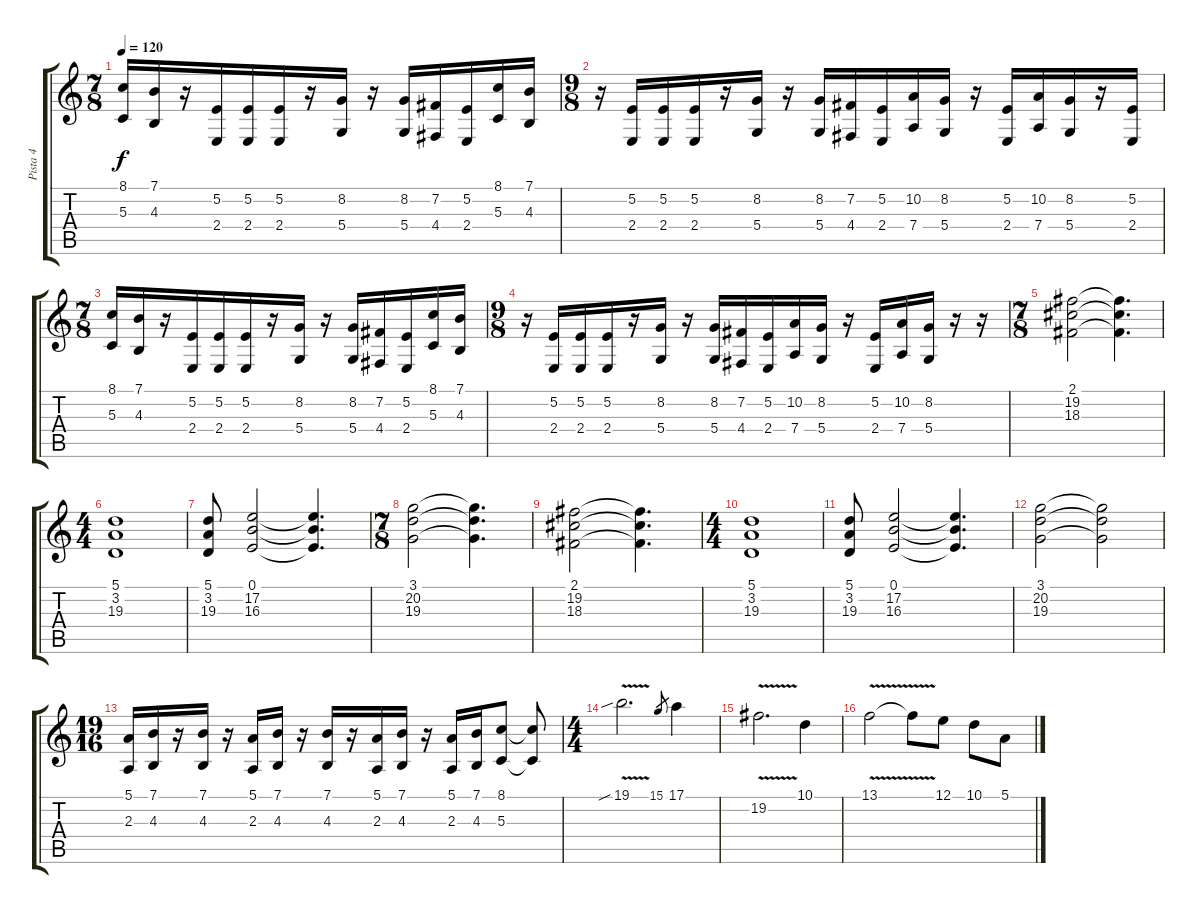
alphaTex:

\track ("Pista 4" "Pista 4") {instrument lead1square}
\staff {score tabs}
\tuning (E4 B3 G3 D3 A2 E2) {hide}
\ts (7 8)
\tempo 120
\clef g2
\ks c
(8.1 5.3).16{dy f volume 13 instrument lead1square} (7.1 4.3).16 r.16 (5.2 2.4).16 (5.2 2.4).16 (5.2 2.4).16 r.16 (8.2 5.4).16 r.16 (8.2 5.4).16 (7.2 4.4).16 (5.2 2.4).16 (8.1 5.3).16 (7.1 4.3).16 |
\ts (9 8)
r.16 (5.2 2.4).16 (5.2 2.4).16 (5.2 2.4).16 r.16 (8.2 5.4).16 r.16 (8.2 5.4).16 (7.2 4.4).16 (5.2 2.4).16 (10.2 7.4).16 (8.2 5.4).16 r.16 (5.2 2.4).16 (10.2 7.4).16 (8.2 5.4).16 r.16 (5.2 2.4).16 |
\ts (7 8)
(8.1 5.3).16 (7.1 4.3).16 r.16 (5.2 2.4).16 (5.2 2.4).16 (5.2 2.4).16 r.16 (8.2 5.4).16 r.16 (8.2 5.4).16 (7.2 4.4).16 (5.2 2.4).16 (8.1 5.3).16 (7.1 4.3).16 |
\ts (9 8)
r.16 (5.2 2.4).16 (5.2 2.4).16 (5.2 2.4).16 r.16 (8.2 5.4).16 r.16 (8.2 5.4).16 (7.2 4.4).16 (5.2 2.4).16 (10.2 7.4).16 (8.2 5.4).16 r.16 (5.2 2.4).16 (10.2 7.4).16 (8.2 5.4).16 r.16 r.16 |
\ts (7 8)
(2.1 19.2 18.3).2{volume 13 instrument stringensemble1} (2.1{t} 19.2{t} 18.3{t}).4{d} |
\ts (4 4)
(5.1 3.2 19.3).1 |
(5.1 3.2 19.3).8 (0.1 17.2 16.3).2 (0.1{t} 17.2{t} 16.3{t}).4{d} |
\ts (7 8)
(3.1 20.2 19.3).2 (3.1{t} 20.2{t} 19.3{t}).4{d} |
(2.1 19.2 18.3).2 (2.1{t} 19.2{t} 18.3{t}).4{d} |
\ts (4 4)
(5.1 3.2 19.3).1 |
(5.1 3.2 19.3).8 (0.1 17.2 16.3).2 (0.1{t} 17.2{t} 16.3{t}).4{d} |
(3.1 20.2 19.3).2 (3.1{t} 20.2{t} 19.3{t}).2 |
\ts (19 16)
(5.1 2.3).16 (7.1 4.3).16 r.16 (7.1 4.3).16 r.16 (5.1 2.3).16 (7.1 4.3).16 r.16 (7.1 4.3).16 r.16 (5.1 2.3).16 (7.1 4.3).16 r.16 (5.1 2.3).16 (7.1 4.3).16 (8.1 5.3).8 (8.1{t} 5.3{t}).8 |
\ts (4 4)
19.1{v sib}.2{d instrument lead1square} 15.1.8{gr} 17.1.4 |
19.2{v}.2{d} 10.1.4 |
13.1{v}.2 13.1{t}.8 12.1.8 10.1.8 5.1.8
